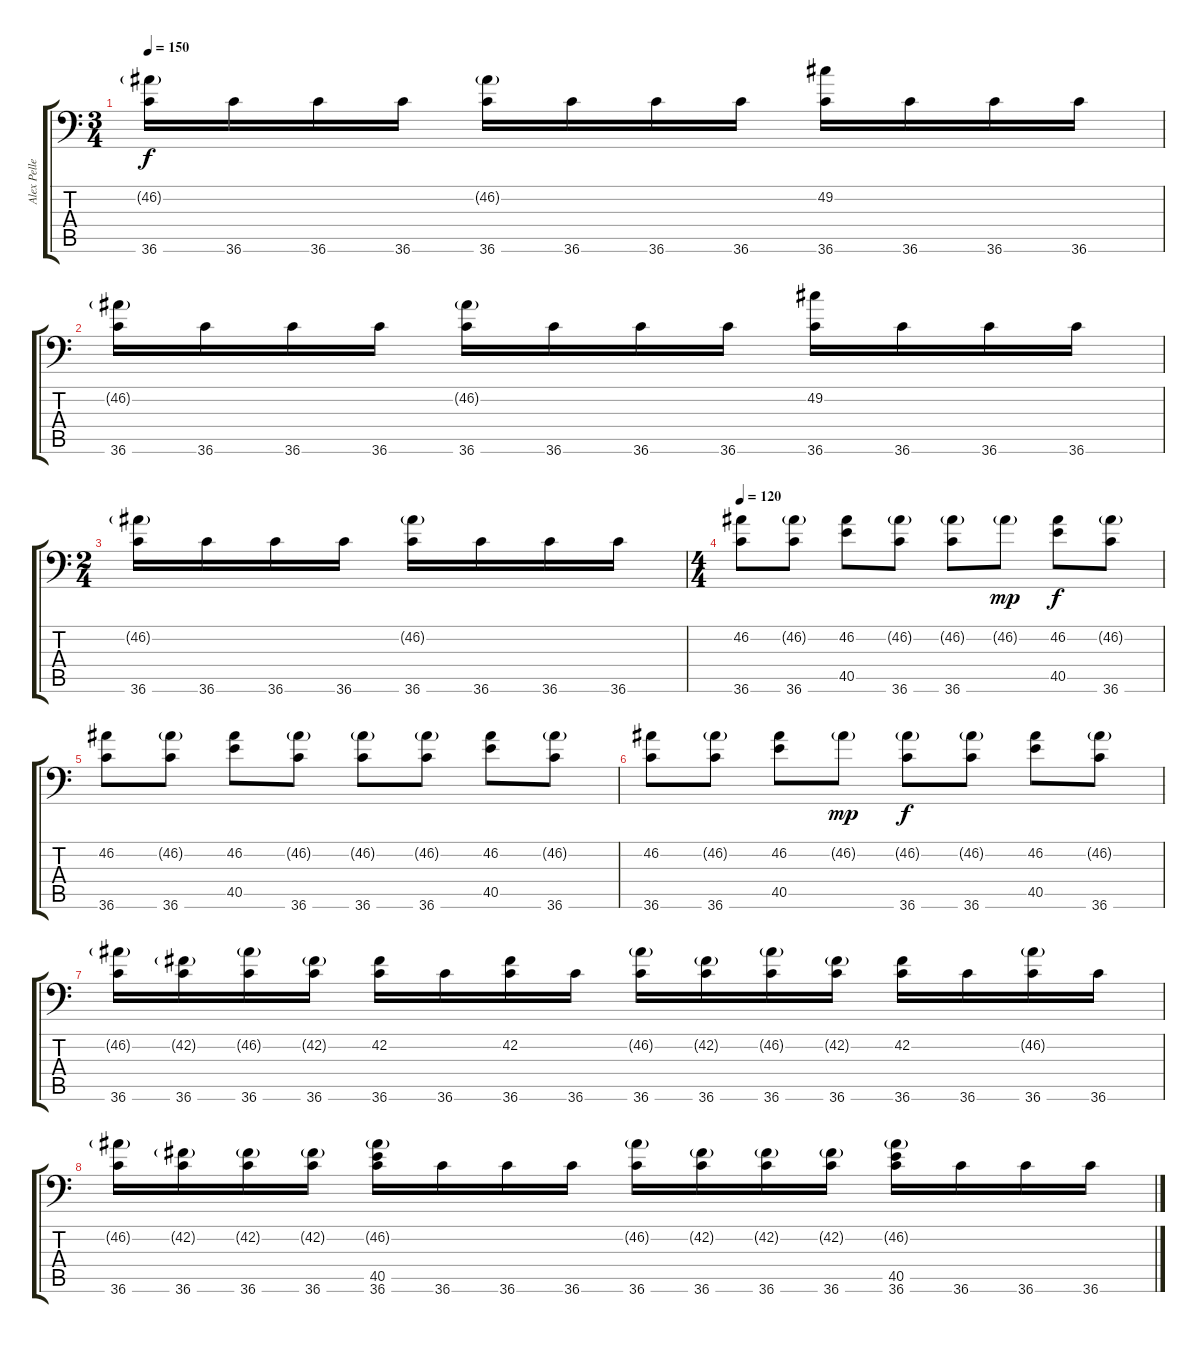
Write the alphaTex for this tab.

\track ("Alex Pelletier" "Alex Pelle") {instrument acousticgrandpiano}
\staff {score tabs}
\tuning (C-1 C-1 C-1 C-1 C-1 C-1) {hide}
\ts (3 4)
\tempo 150
\clef f4
\ks c
(46.2{g} 36.6).16{dy f} 36.6.16 36.6.16 36.6.16 (46.2{g} 36.6).16 36.6.16 36.6.16 36.6.16 (49.2 36.6).16 36.6.16 36.6.16 36.6.16 |
(46.2{g} 36.6).16 36.6.16 36.6.16 36.6.16 (46.2{g} 36.6).16 36.6.16 36.6.16 36.6.16 (49.2 36.6).16 36.6.16 36.6.16 36.6.16 |
\ts (2 4)
(46.2{g} 36.6).16 36.6.16 36.6.16 36.6.16 (46.2{g} 36.6).16 36.6.16 36.6.16 36.6.16 |
\ts (4 4)
\tempo 120
(46.2 36.6).8 (46.2{g} 36.6).8 (46.2 40.5).8 (46.2{g} 36.6).8 (46.2{g} 36.6).8 46.2{g}.8{dy mp} (46.2 40.5).8{dy f} (46.2{g} 36.6).8 |
(46.2 36.6).8 (46.2{g} 36.6).8 (46.2 40.5).8 (46.2{g} 36.6).8 (46.2{g} 36.6).8 (46.2{g} 36.6).8 (46.2 40.5).8 (46.2{g} 36.6).8 |
(46.2 36.6).8 (46.2{g} 36.6).8 (46.2 40.5).8 46.2{g}.8{dy mp} (46.2{g} 36.6).8{dy f} (46.2{g} 36.6).8 (46.2 40.5).8 (46.2{g} 36.6).8 |
(46.2{g} 36.6).16 (42.2{g} 36.6).16 (46.2{g} 36.6).16 (42.2{g} 36.6).16 (42.2 36.6).16 36.6.16 (42.2 36.6).16 36.6.16 (46.2{g} 36.6).16 (42.2{g} 36.6).16 (46.2{g} 36.6).16 (42.2{g} 36.6).16 (42.2 36.6).16 36.6.16 (46.2{g} 36.6).16 36.6.16 |
(46.2{g} 36.6).16 (42.2{g} 36.6).16 (42.2{g} 36.6).16 (42.2{g} 36.6).16 (46.2{g} 40.5 36.6).16 36.6.16 36.6.16 36.6.16 (46.2{g} 36.6).16 (42.2{g} 36.6).16 (42.2{g} 36.6).16 (42.2{g} 36.6).16 (46.2{g} 40.5 36.6).16 36.6.16 36.6.16 36.6.16
